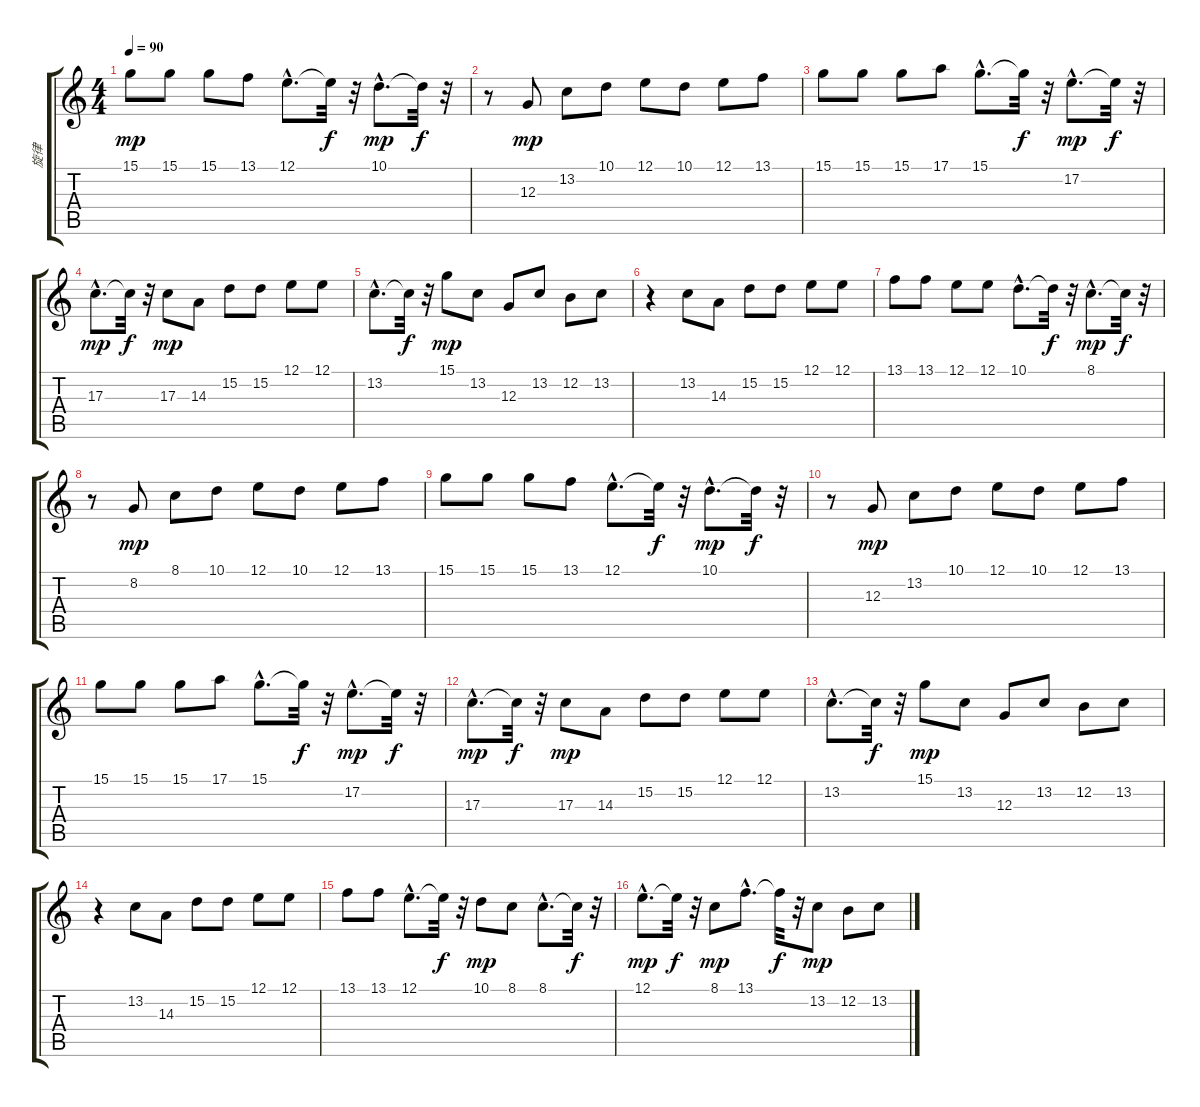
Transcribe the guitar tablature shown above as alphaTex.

\track ("旋律" "旋律") {instrument sopranosax}
\staff {score tabs}
\tuning (E4 B3 G3 D3 A2 E2) {hide}
\ts (4 4)
\tempo 90
\clef g2
\ks c
15.1.8{dy mp} 15.1.8 15.1.8 13.1.8 12.1{hac}.8{d} 12.1{t}.32{dy f} r.32 10.1{hac}.8{d dy mp} 10.1{t}.32{dy f} r.32 |
r.8 12.3.8{dy mp} 13.2.8 10.1.8 12.1.8 10.1.8 12.1.8 13.1.8 |
15.1.8 15.1.8 15.1.8 17.1.8 15.1{hac}.8{d} 15.1{t}.32{dy f} r.32 17.2{hac}.8{d dy mp} 17.2{t}.32{dy f} r.32 |
17.3{hac}.8{d dy mp} 17.3{t}.32{dy f} r.32 17.3.8{dy mp} 14.3.8 15.2.8 15.2.8 12.1.8 12.1.8 |
13.2{hac}.8{d} 13.2{t}.32{dy f} r.32 15.1.8{dy mp} 13.2.8 12.3.8 13.2.8 12.2.8 13.2.8 |
r.4 13.2.8 14.3.8 15.2.8 15.2.8 12.1.8 12.1.8 |
13.1.8 13.1.8 12.1.8 12.1.8 10.1{hac}.8{d} 10.1{t}.32{dy f} r.32 8.1{hac}.8{d dy mp} 8.1{t}.32{dy f} r.32 |
r.8 8.2.8{dy mp} 8.1.8 10.1.8 12.1.8 10.1.8 12.1.8 13.1.8 |
15.1.8 15.1.8 15.1.8 13.1.8 12.1{hac}.8{d} 12.1{t}.32{dy f} r.32 10.1{hac}.8{d dy mp} 10.1{t}.32{dy f} r.32 |
r.8 12.3.8{dy mp} 13.2.8 10.1.8 12.1.8 10.1.8 12.1.8 13.1.8 |
15.1.8 15.1.8 15.1.8 17.1.8 15.1{hac}.8{d} 15.1{t}.32{dy f} r.32 17.2{hac}.8{d dy mp} 17.2{t}.32{dy f} r.32 |
17.3{hac}.8{d dy mp} 17.3{t}.32{dy f} r.32 17.3.8{dy mp} 14.3.8 15.2.8 15.2.8 12.1.8 12.1.8 |
13.2{hac}.8{d} 13.2{t}.32{dy f} r.32 15.1.8{dy mp} 13.2.8 12.3.8 13.2.8 12.2.8 13.2.8 |
r.4 13.2.8 14.3.8 15.2.8 15.2.8 12.1.8 12.1.8 |
13.1.8 13.1.8 12.1{hac}.8{d} 12.1{t}.32{dy f} r.32 10.1.8{dy mp} 8.1.8 8.1{hac}.8{d} 8.1{t}.32{dy f} r.32 |
12.1{hac}.8{d dy mp volume 16 instrument acousticguitarsteel} 12.1{t}.32{dy f} r.32 8.1.8{dy mp} 13.1{hac}.8{d} 13.1{t}.32{dy f} r.32 13.2.8{dy mp} 12.2.8 13.2.8
